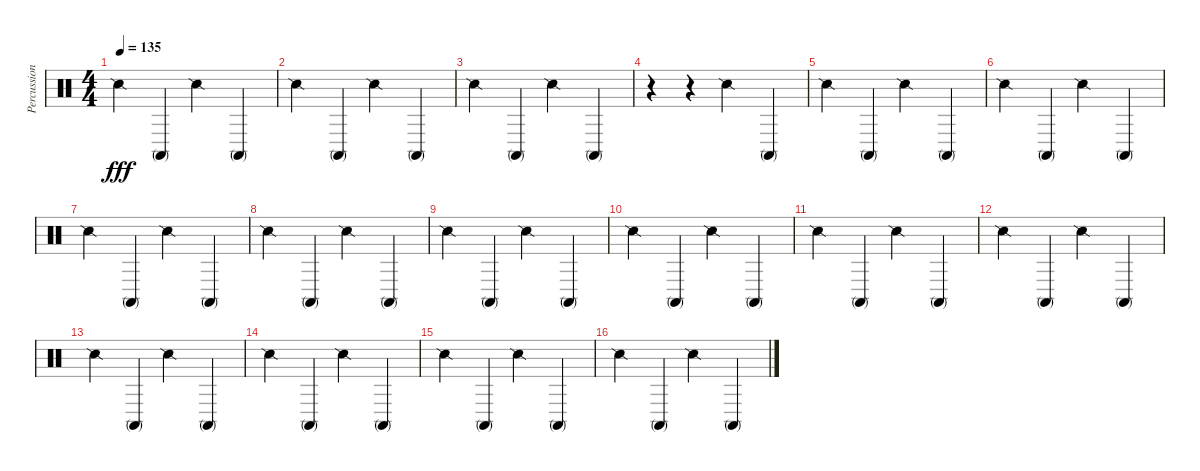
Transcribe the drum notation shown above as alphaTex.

\track ("Percussion (Clown and Cris)" "Percussion") {instrument percussion}
\staff {score}
\articulation defaults
\ts (4 4)
\tempo 135
\clef neutral
\ks c "Snare (side stick) 2".4{dy fff} "Conga high (mute)".4 "Snare (side stick) 2".4 "Conga high (mute)".4
|
"Snare (side stick) 2".4 "Conga high (mute)".4 "Snare (side stick) 2".4 "Conga high (mute)".4 |
"Snare (side stick) 2".4 "Conga high (mute)".4 "Snare (side stick) 2".4 "Conga high (mute)".4 |
r.4 r.4 "Snare (side stick) 2".4 "Conga high (mute)".4 |
"Snare (side stick) 2".4 "Conga high (mute)".4 "Snare (side stick) 2".4 "Conga high (mute)".4 |
"Snare (side stick) 2".4 "Conga high (mute)".4 "Snare (side stick) 2".4 "Conga high (mute)".4 |
"Snare (side stick) 2".4 "Conga high (mute)".4 "Snare (side stick) 2".4 "Conga high (mute)".4 |
"Snare (side stick) 2".4 "Conga high (mute)".4 "Snare (side stick) 2".4 "Conga high (mute)".4 |
"Snare (side stick) 2".4 "Conga high (mute)".4 "Snare (side stick) 2".4 "Conga high (mute)".4 |
"Snare (side stick) 2".4 "Conga high (mute)".4 "Snare (side stick) 2".4 "Conga high (mute)".4 |
"Snare (side stick) 2".4 "Conga high (mute)".4 "Snare (side stick) 2".4 "Conga high (mute)".4 |
"Snare (side stick) 2".4 "Conga high (mute)".4 "Snare (side stick) 2".4 "Conga high (mute)".4 |
"Snare (side stick) 2".4 "Conga high (mute)".4 "Snare (side stick) 2".4 "Conga high (mute)".4 |
"Snare (side stick) 2".4 "Conga high (mute)".4 "Snare (side stick) 2".4 "Conga high (mute)".4 |
"Snare (side stick) 2".4 "Conga high (mute)".4 "Snare (side stick) 2".4 "Conga high (mute)".4 |
"Snare (side stick) 2".4 "Conga high (mute)".4 "Snare (side stick) 2".4 "Conga high (mute)".4
